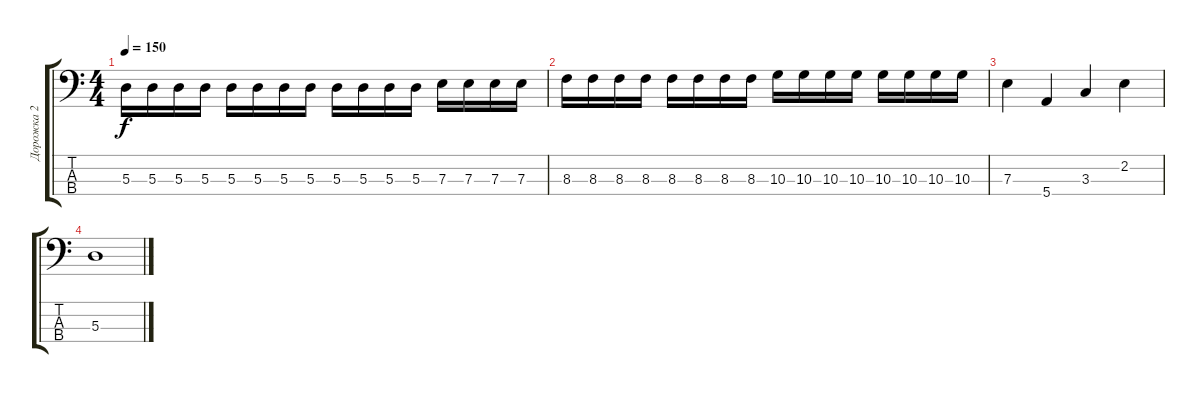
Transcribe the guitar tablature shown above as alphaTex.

\track ("Дорожка 2" "Дорожка 2") {instrument electricbasspick}
\staff {score tabs}
\tuning (G2 D2 A1 E1) {hide}
\ts (4 4)
\tempo 150
\clef f4
\ks c
5.3.16{dy f} 5.3.16 5.3.16 5.3.16 5.3.16 5.3.16 5.3.16 5.3.16 5.3.16 5.3.16 5.3.16 5.3.16 7.3.16 7.3.16 7.3.16 7.3.16 |
8.3.16 8.3.16 8.3.16 8.3.16 8.3.16 8.3.16 8.3.16 8.3.16 10.3.16 10.3.16 10.3.16 10.3.16 10.3.16 10.3.16 10.3.16 10.3.16 |
7.3.4 5.4.4 3.3.4 2.2.4 |
5.3.1
